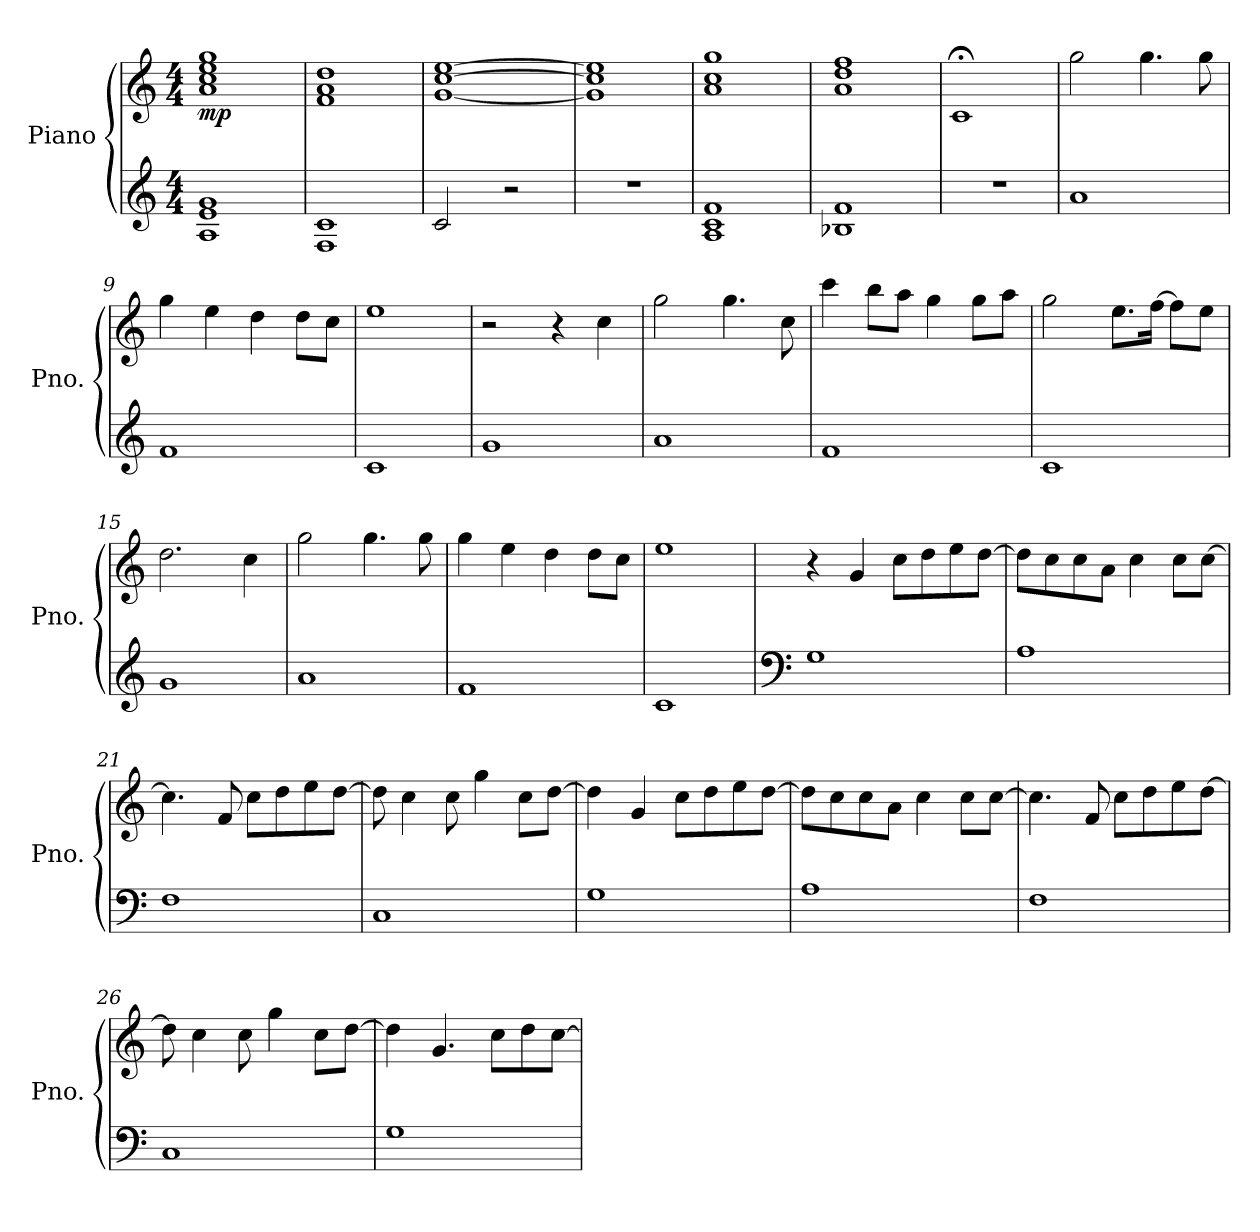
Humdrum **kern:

**kern	**kern	**dynam
*part1	*part1	*part1
*staff2	*staff1	*staff1/2
*I"Piano	*	*
*I'Pno.	*	*
*clefG2	*clefG2	*
*k[]	*k[]	*
*M4/4	*M4/4	*
*MM105	*MM105	*
=1	=1	=1
!	!	!LO:DY:b
1A 1e 1g	1a 1cc 1ee 1gg	mp
=2	=2	=2
1F 1c	1f 1a 1dd	.
=3	=3	=3
2c/	[1g [1cc [1ee	.
2r	.	.
=4	=4	=4
1r	1g] 1cc] 1ee]	.
=5	=5	=5
1A 1c 1f	1a 1cc 1gg	.
=6	=6	=6
1B-X 1f	1a 1dd 1ff	.
=7	=7	=7
1r	1c;<	.
=8	=8	=8
1a	2gg\	.
.	4.gg\	.
.	8gg\	.
=9	=9	=9
1f	4gg\	.
.	4ee\	.
.	4dd\	.
.	8dd\L	.
.	8cc\J	.
=10	=10	=10
1c	1ee	.
=11	=11	=11
1g	2r	.
.	4r	.
.	4cc\	.
=12	=12	=12
1a	2gg\	.
.	4.gg\	.
.	8cc\	.
!!LO:LB:g=z
=13	=13	=13
1f	4ccc\	.
.	8bb\L	.
.	8aa\J	.
.	4gg\	.
.	8gg\L	.
.	8aa\J	.
=14	=14	=14
1c	2gg\	.
.	8.ee\L	.
.	[16ff\Jk	.
.	8ff\L]	.
.	8ee\J	.
=15	=15	=15
1g	2.dd\	.
.	4cc\	.
=16	=16	=16
1a	2gg\	.
.	4.gg\	.
.	8gg\	.
=17	=17	=17
1f	4gg\	.
.	4ee\	.
.	4dd\	.
.	8dd\L	.
.	8cc\J	.
=18	=18	=18
1c	1ee	.
=19	=19	=19
*clefF4	*	*
*	*MM120	*
1G	4r	.
.	4g/	.
.	8cc\L	.
.	8dd\	.
.	8ee\	.
.	[8dd\J	.
=20	=20	=20
1A	8dd\L]	.
.	8cc\	.
.	8cc\	.
.	8a\J	.
.	4cc\	.
.	8cc\L	.
.	[8cc\J	.
!!LO:LB:g=z
=21	=21	=21
1F	4.cc\]	.
.	8f/	.
.	8cc\L	.
.	8dd\	.
.	8ee\	.
.	[8dd\J	.
=22	=22	=22
1C	8dd\]	.
.	4cc\	.
.	8cc\	.
.	4gg\	.
.	8cc\L	.
.	[8dd\J	.
=23	=23	=23
1G	4dd\]	.
.	4g/	.
.	8cc\L	.
.	8dd\	.
.	8ee\	.
.	[8dd\J	.
=24	=24	=24
1A	8dd\L]	.
.	8cc\	.
.	8cc\	.
.	8a\J	.
.	4cc\	.
.	8cc\L	.
.	[8cc\J	.
=25	=25	=25
1F	4.cc\]	.
.	8f/	.
.	8cc\L	.
.	8dd\	.
.	8ee\	.
.	[8dd\J	.
=26	=26	=26
1C	8dd\]	.
.	4cc\	.
.	8cc\	.
.	4gg\	.
.	8cc\L	.
.	[8dd\J	.
!!LO:LB:g=z
=27	=27	=27
1G	4dd\]	.
.	4.g/	.
.	8cc\L	.
.	8dd\	.
.	[8cc\J	.
=	=	=
*-	*-	*-
